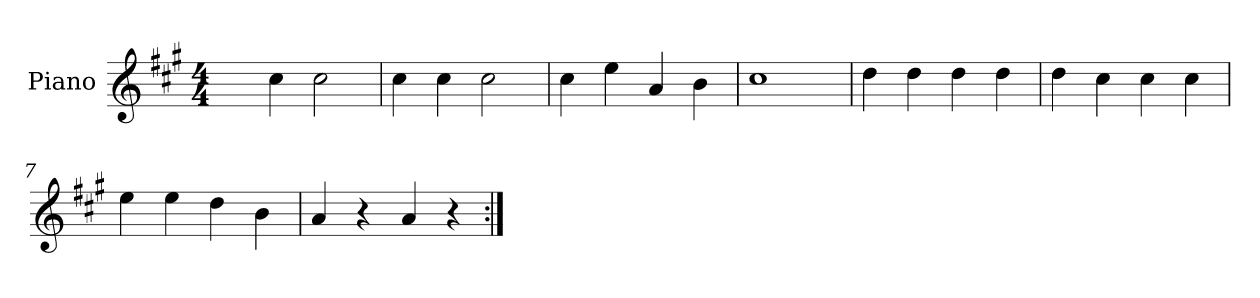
**kern
*part1
*staff1
*I"Piano
*I'Pno.
*clefG2
*k[f#c#g#]
*M4/4
=1
4cc#\yy
4cc#\
2cc#\
=2
4cc#\
4cc#\
2cc#\
=3
4cc#\
4ee\
4a/
4b\
=4
1cc#
!!LO:LB:g=z
=5
4dd\
4dd\
4dd\
4dd\
=6
4dd\
4cc#\
4cc#\
4cc#\
=7
4ee\
4ee\
4dd\
4b\
=8
4a/
4r
4a/
4r
=:|!
*-
